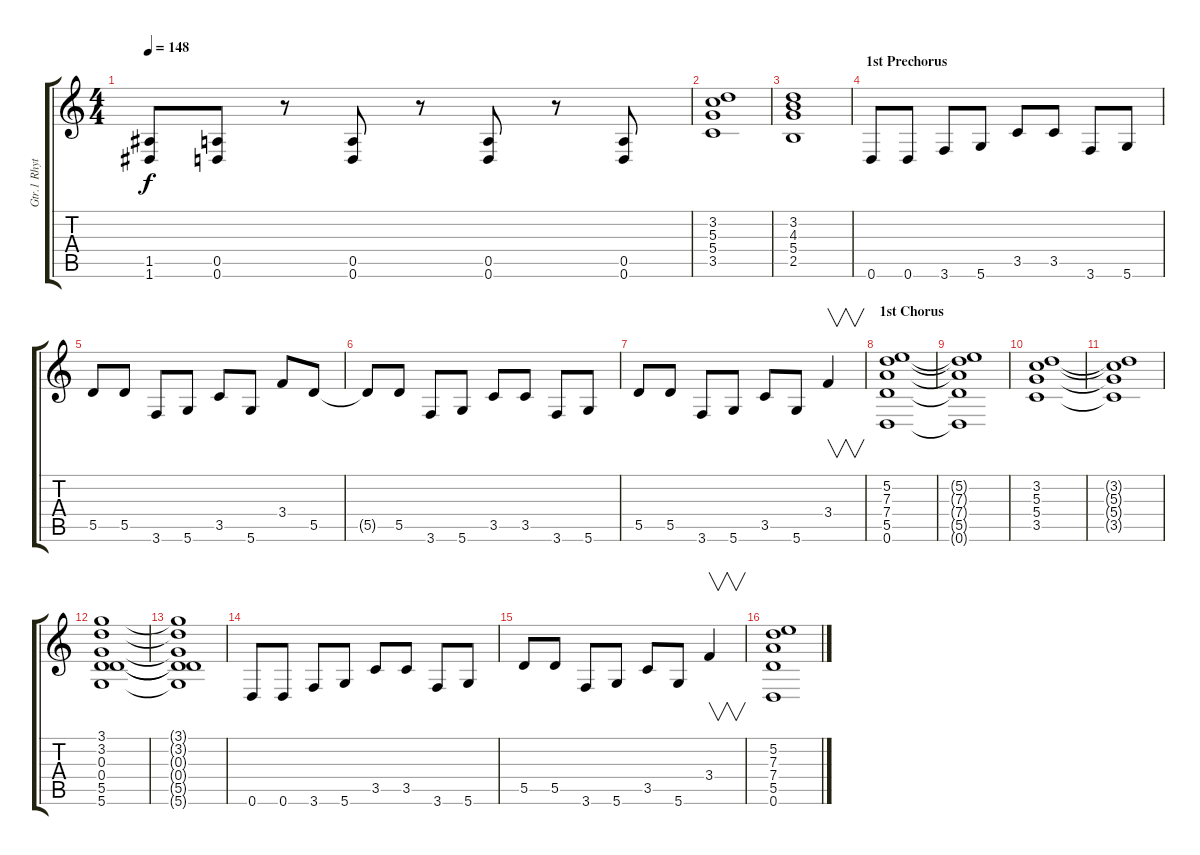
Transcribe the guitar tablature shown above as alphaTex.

\track ("Gtr.1 Rhytm" "Gtr.1 Rhyt") {instrument overdrivenguitar}
\staff {score tabs}
\tuning (E4 B3 G3 D3 A2 D2) {hide}
\ts (4 4)
\tempo 148
\clef g2
\ks c
(1.5 1.6).8{dy f} (0.5 0.6).8 r.8 (0.5 0.6).8 r.8 (0.5 0.6).8 r.8 (0.5 0.6).8 |
(3.2 5.3 5.4 3.5).1 |
(3.2 4.3 5.4 2.5).1 |
\section ("" "1st Prechorus")
0.6.8 0.6.8 3.6.8 5.6.8 3.5.8 3.5.8 3.6.8 5.6.8 |
5.5.8 5.5.8 3.6.8 5.6.8 3.5.8 5.6.8 3.4.8 5.5.8 |
5.5{t}.8 5.5.8 3.6.8 5.6.8 3.5.8 3.5.8 3.6.8 5.6.8 |
5.5.8 5.5.8 3.6.8 5.6.8 3.5.8 5.6.8 3.4.4{v} |
\section ("" "1st Chorus")
(5.2 7.3 7.4 5.5 0.6).1 |
(5.2{t} 7.3{t} 7.4{t} 5.5{t} 0.6{t}).1 |
(3.2 5.3 5.4 3.5).1 |
(3.2{t} 5.3{t} 5.4{t} 3.5{t}).1 |
(3.1 3.2 0.3 0.4 5.5 5.6).1 |
(3.1{t} 3.2{t} 0.3{t} 0.4{t} 5.5{t} 5.6{t}).1 |
0.6.8 0.6.8 3.6.8 5.6.8 3.5.8 3.5.8 3.6.8 5.6.8 |
5.5.8 5.5.8 3.6.8 5.6.8 3.5.8 5.6.8 3.4.4{v} |
(5.2 7.3 7.4 5.5 0.6).1
